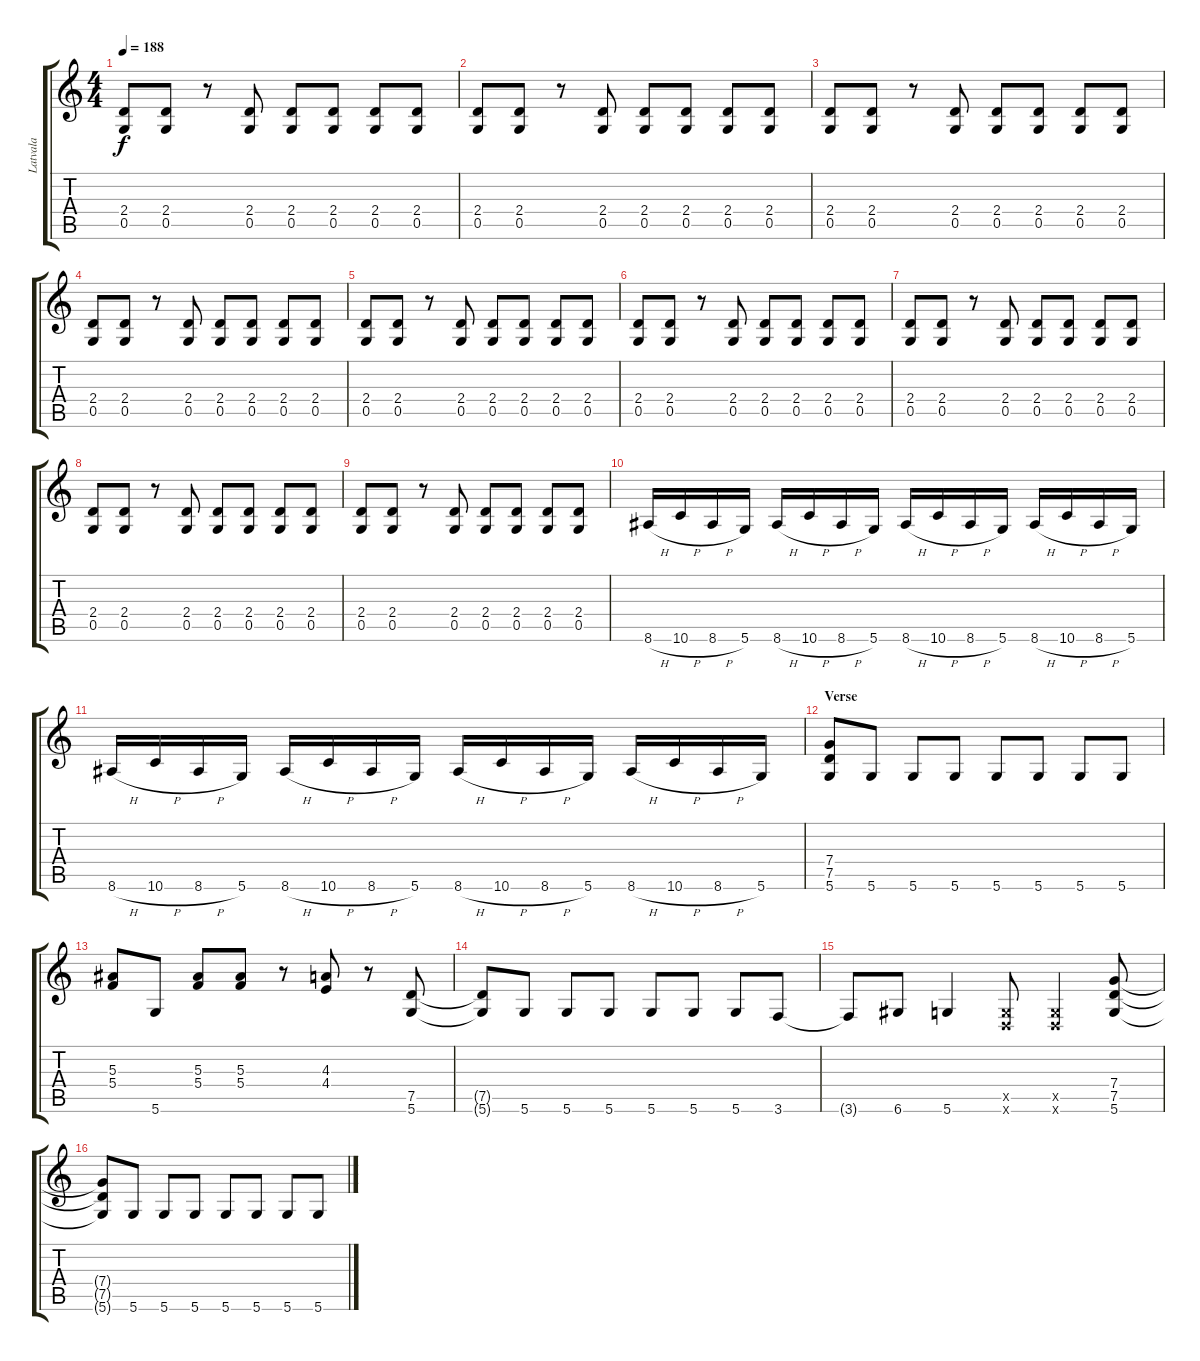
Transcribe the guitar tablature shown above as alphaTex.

\track ("Latvala" "Latvala") {instrument overdrivenguitar}
\staff {score tabs}
\tuning (D4 A3 F3 C3 G2 D2) {hide}
\ts (4 4)
\tempo 188
\clef g2
\ks c
(2.4 0.5).8{dy f} (2.4 0.5).8 r.8 (2.4 0.5).8 (2.4 0.5).8 (2.4 0.5).8 (2.4 0.5).8 (2.4 0.5).8 |
(2.4 0.5).8 (2.4 0.5).8 r.8 (2.4 0.5).8 (2.4 0.5).8 (2.4 0.5).8 (2.4 0.5).8 (2.4 0.5).8 |
(2.4 0.5).8 (2.4 0.5).8 r.8 (2.4 0.5).8 (2.4 0.5).8 (2.4 0.5).8 (2.4 0.5).8 (2.4 0.5).8 |
(2.4 0.5).8 (2.4 0.5).8 r.8 (2.4 0.5).8 (2.4 0.5).8 (2.4 0.5).8 (2.4 0.5).8 (2.4 0.5).8 |
(2.4 0.5).8 (2.4 0.5).8 r.8 (2.4 0.5).8 (2.4 0.5).8 (2.4 0.5).8 (2.4 0.5).8 (2.4 0.5).8 |
(2.4 0.5).8 (2.4 0.5).8 r.8 (2.4 0.5).8 (2.4 0.5).8 (2.4 0.5).8 (2.4 0.5).8 (2.4 0.5).8 |
(2.4 0.5).8 (2.4 0.5).8 r.8 (2.4 0.5).8 (2.4 0.5).8 (2.4 0.5).8 (2.4 0.5).8 (2.4 0.5).8 |
(2.4 0.5).8 (2.4 0.5).8 r.8 (2.4 0.5).8 (2.4 0.5).8 (2.4 0.5).8 (2.4 0.5).8 (2.4 0.5).8 |
(2.4 0.5).8 (2.4 0.5).8 r.8 (2.4 0.5).8 (2.4 0.5).8 (2.4 0.5).8 (2.4 0.5).8 (2.4 0.5).8 |
8.6{h}.16 10.6{h}.16 8.6{h}.16 5.6.16 8.6{h}.16 10.6{h}.16 8.6{h}.16 5.6.16 8.6{h}.16 10.6{h}.16 8.6{h}.16 5.6.16 8.6{h}.16 10.6{h}.16 8.6{h}.16 5.6.16 |
8.6{h}.16 10.6{h}.16 8.6{h}.16 5.6.16 8.6{h}.16 10.6{h}.16 8.6{h}.16 5.6.16 8.6{h}.16 10.6{h}.16 8.6{h}.16 5.6.16 8.6{h}.16 10.6{h}.16 8.6{h}.16 5.6.16 |
\section ("" "Verse")
(7.4 7.5 5.6).8 5.6.8 5.6.8 5.6.8 5.6.8 5.6.8 5.6.8 5.6.8 |
(5.3 5.4).8 5.6.8 (5.3 5.4).8 (5.3 5.4).8 r.8 (4.3 4.4).8 r.8 (7.5 5.6).8 |
(7.5{t} 5.6{t}).8 5.6.8 5.6.8 5.6.8 5.6.8 5.6.8 5.6.8 3.6.8 |
3.6{t}.8 6.6.8 5.6.4 (0.5{x} 0.6{x}).8 (0.5{x} 0.6{x}).4 (7.4 7.5 5.6).8 |
(7.4{t} 7.5{t} 5.6{t}).8{instrument overdrivenguitar} 5.6.8 5.6.8 5.6.8 5.6.8 5.6.8 5.6.8 5.6.8
